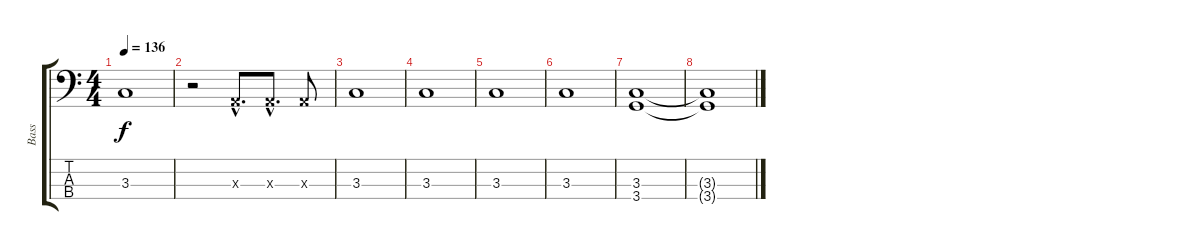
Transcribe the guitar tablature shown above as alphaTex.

\track ("Bass" "Bass") {instrument electricbassfinger}
\staff {score tabs}
\tuning (G2 D2 A1 E1) {hide}
\ts (4 4)
\tempo 136
\clef f4
\ks c
3.3.1{dy f} |
r.2 0.3{hac x}.8{d} 0.3{hac x}.8{d} 0.3{x}.8 |
3.3.1 |
3.3.1 |
3.3.1 |
3.3.1 |
(3.3 3.4).1 |
(3.3{t} 3.4{t}).1
